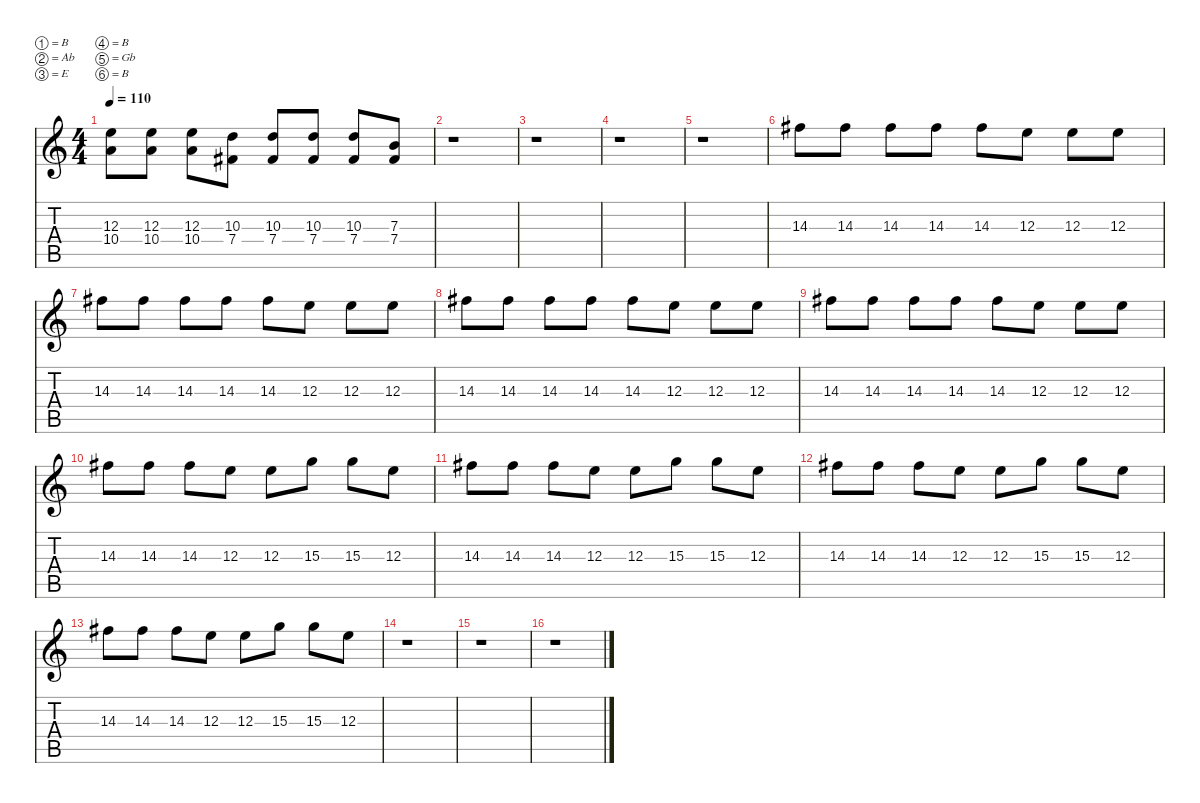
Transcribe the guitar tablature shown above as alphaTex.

\defaultSystemsLayout 4
\hideDynamics
\bracketExtendMode nobrackets
\singleTrackTrackNamePolicy hidden
\multiTrackTrackNamePolicy hidden
\firstSystemTrackNameMode fullname
\firstSystemTrackNameOrientation horizontal
\otherSystemsTrackNameOrientation horizontal
\track ("Guitar I [Aaron Turner]" "dist.guit.") {defaultSystemsLayout 16 instrument distortionguitar}
\staff {score tabs}
\tuning (B3 Ab3 E3 B2 Gb2 B1)
\ts (4 4)
\tempo 110
\clef g2
\ks c
(12.3 10.4).8{dy f beam Down} (12.3 10.4).8{beam Down} (12.3 10.4).8{beam Down} (10.3 7.4{acc #}).8{beam Down} (10.3 7.4{acc #}).8{beam Up} (10.3 7.4{acc #}).8{beam Up} (10.3 7.4{acc #}).8{beam Up} (7.3 7.4{acc #}).8{beam Up} |
r.1{beam Down} |
r.1{beam Down} |
r.1{beam Down} |
r.1{beam Down} |
14.3{acc #}.8{instrument overdrivenguitar beam Down} 14.3{acc #}.8{beam Down} 14.3{acc #}.8{beam Down} 14.3{acc #}.8{beam Down} 14.3{acc #}.8{beam Down} 12.3.8{beam Down} 12.3.8{beam Down} 12.3.8{beam Down} |
14.3{acc #}.8{beam Down} 14.3{acc #}.8{beam Down} 14.3{acc #}.8{beam Down} 14.3{acc #}.8{beam Down} 14.3{acc #}.8{beam Down} 12.3.8{beam Down} 12.3.8{beam Down} 12.3.8{beam Down} |
14.3{acc #}.8{beam Down} 14.3{acc #}.8{beam Down} 14.3{acc #}.8{beam Down} 14.3{acc #}.8{beam Down} 14.3{acc #}.8{beam Down} 12.3.8{beam Down} 12.3.8{beam Down} 12.3.8{beam Down} |
14.3{acc #}.8{beam Down} 14.3{acc #}.8{beam Down} 14.3{acc #}.8{beam Down} 14.3{acc #}.8{beam Down} 14.3{acc #}.8{beam Down} 12.3.8{beam Down} 12.3.8{beam Down} 12.3.8{beam Down} |
14.3{acc #}.8{instrument distortionguitar beam Down} 14.3{acc #}.8{beam Down} 14.3{acc #}.8{beam Down} 12.3.8{beam Down} 12.3.8{beam Down} 15.3.8{beam Down} 15.3.8{beam Down} 12.3.8{beam Down} |
14.3{acc #}.8{beam Down} 14.3{acc #}.8{beam Down} 14.3{acc #}.8{beam Down} 12.3.8{beam Down} 12.3.8{beam Down} 15.3.8{beam Down} 15.3.8{beam Down} 12.3.8{beam Down} |
14.3{acc #}.8{beam Down} 14.3{acc #}.8{beam Down} 14.3{acc #}.8{beam Down} 12.3.8{beam Down} 12.3.8{beam Down} 15.3.8{beam Down} 15.3.8{beam Down} 12.3.8{beam Down} |
14.3{acc #}.8{beam Down} 14.3{acc #}.8{beam Down} 14.3{acc #}.8{beam Down} 12.3.8{beam Down} 12.3.8{beam Down} 15.3.8{beam Down} 15.3.8{beam Down} 12.3.8{beam Down} |
r.1{beam Down} |
r.1{beam Down} |
r.1{beam Down}
